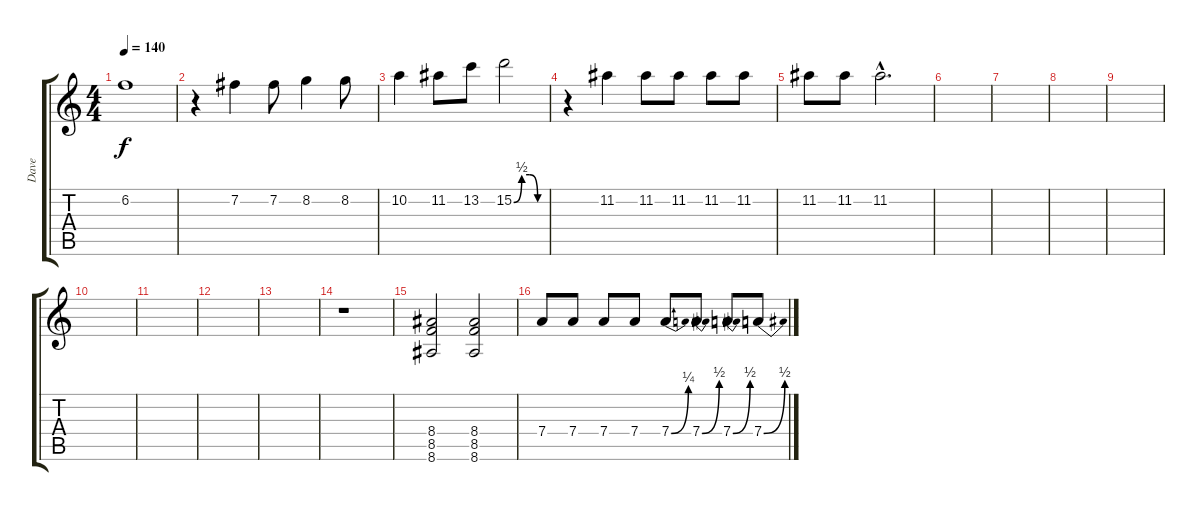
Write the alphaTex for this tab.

\track ("Dave" "Dave") {instrument electricguitarclean}
\staff {score tabs}
\tuning (E4 B3 G3 D3 A2 D2) {hide}
\ts (4 4)
\tempo 140
\clef g2
\ks c
6.2{t}.1{dy f} |
r.4 7.2.4 7.2.8 8.2.4 8.2.8 |
10.2.4 11.2.8 13.2.8 15.2{be (custom 0 0 15 2 30 2 45 0 60 0)}.2 |
r.4 11.2.4 11.2.8 11.2.8 11.2.8 11.2.8 |
11.2.8 11.2.8 11.2{hac}.2{d} |
|
|
|
|
|
|
|
|
r.1 |
(8.4 8.5 8.6).2{instrument distortionguitar} (8.4 8.5 8.6).2 |
7.4.8 7.4.8 7.4.8 7.4.8 7.4{be (bend 0 0 60 1)}.8 7.4{be (bend 0 0 60 2)}.8 7.4{be (bend 0 0 60 2)}.8 7.4{be (bend 0 0 60 2)}.8
